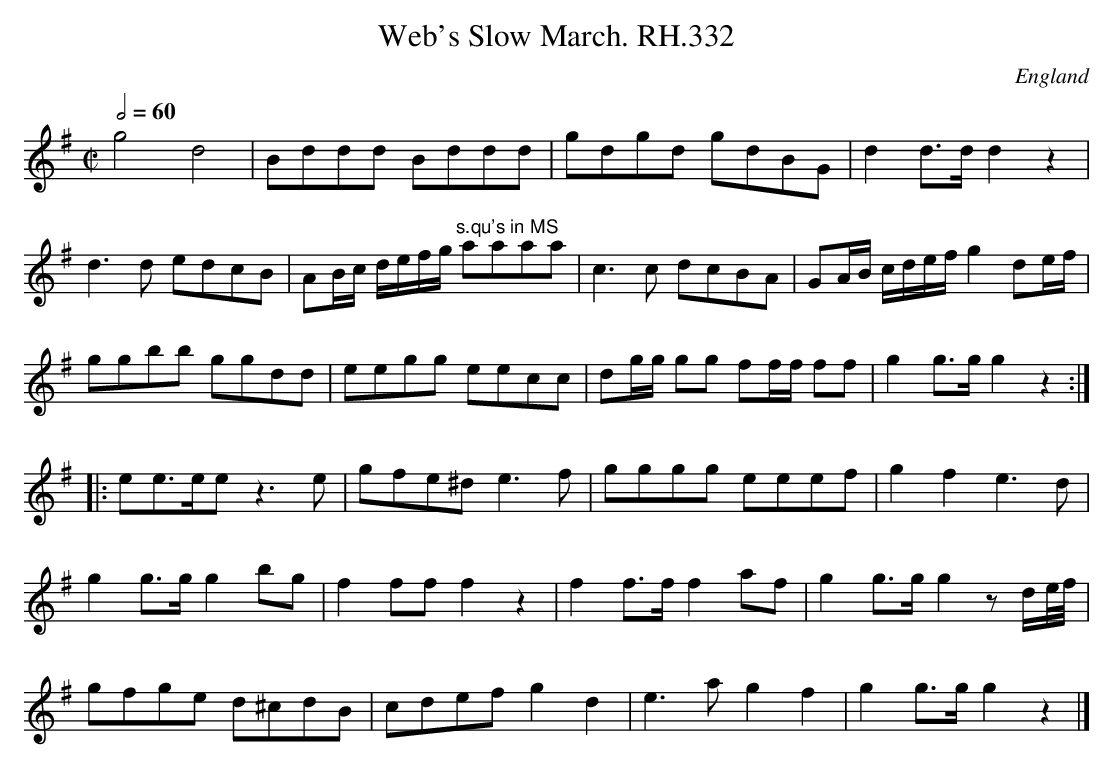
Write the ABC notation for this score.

X:1
T:Web's Slow March. RH.332
O:England
M:C|
L:1/8
Q:1/2=60
K:G
g4 d4|Bddd Bddd|gdgd gdBG|d2d>d d2z2|
d3d edcB|AB/c/ d/e/f/g/ "s.qu's in MS"aaaa|\
c3c dcBA|GA/B/ c/d/e/f/ g2de/f/|
ggbb ggdd|eegg eecc|dg/g/ gg ff/f/ ff|g2g>g g2z2:|
|:ee>ee z3e|gfe^d e3f|gggg eeef|g2f2 e3d|
g2g>g g2bg|f2ff f2z2|f2f>f f2af|g2g>g g2zd/e/4f/4|
gfge d^cdB|cdef g2d2|e3a g2f2|g2g>g g2z2|]
